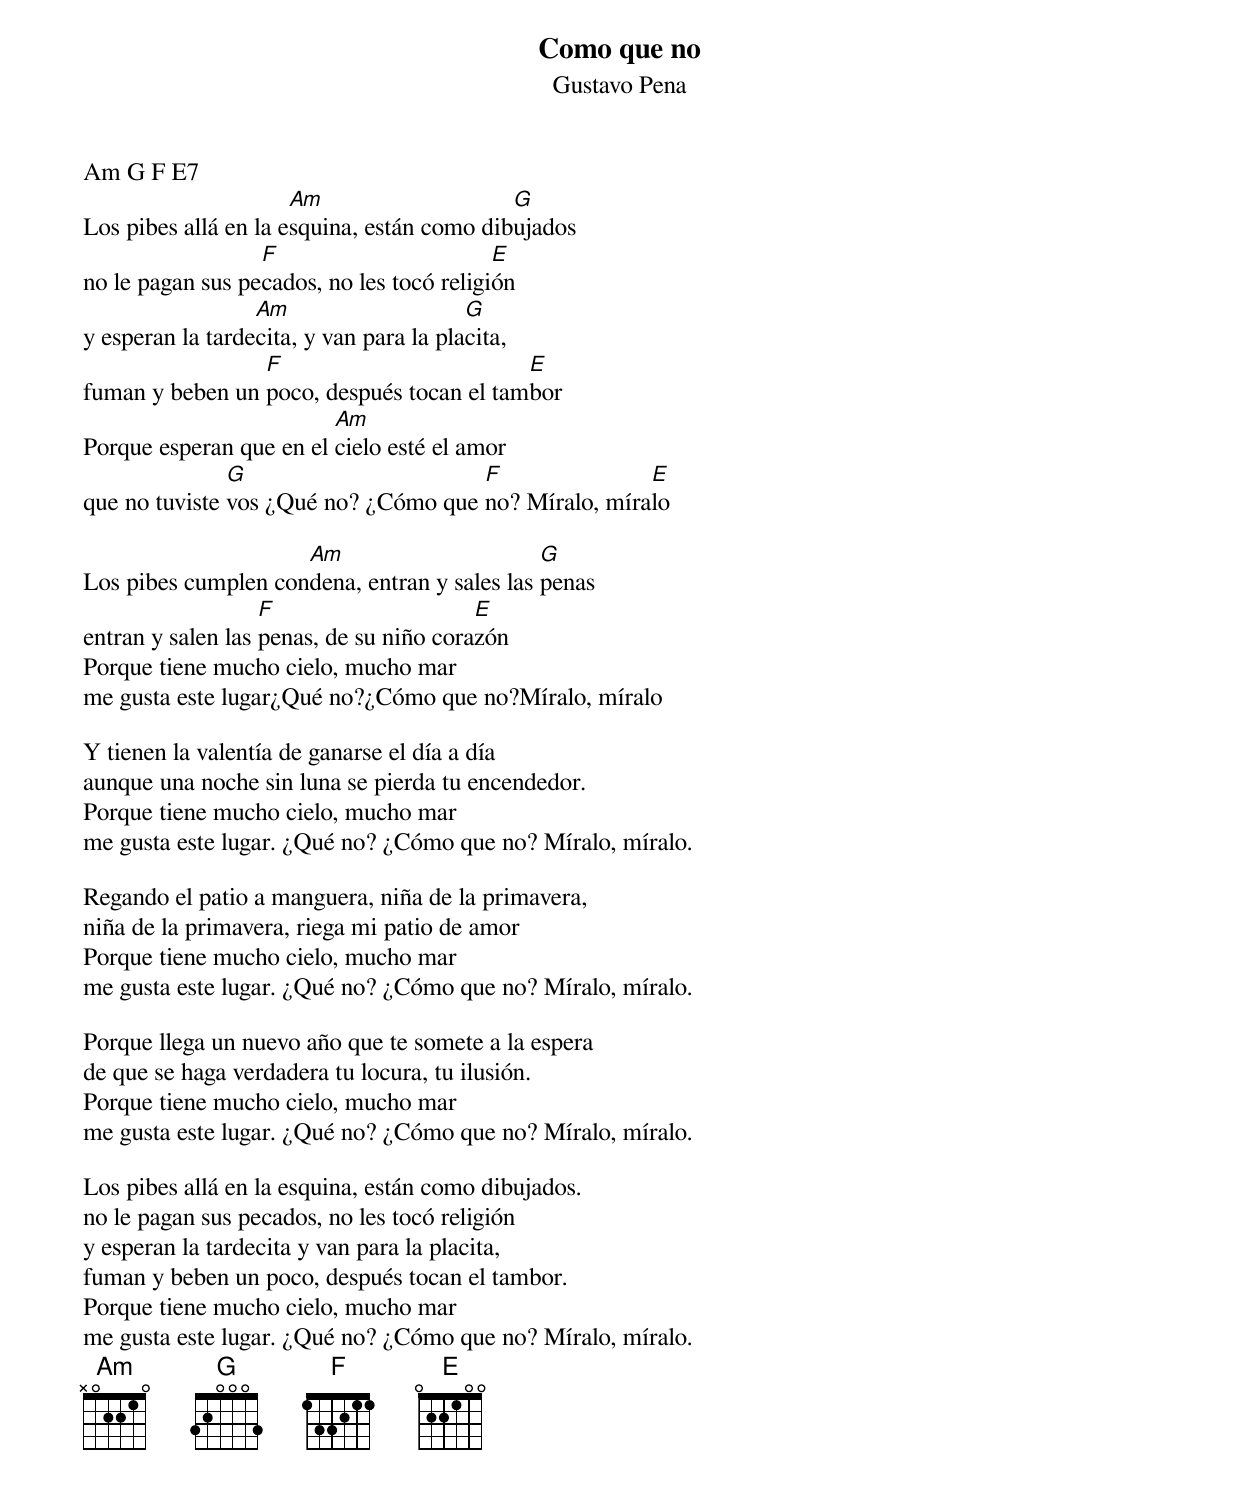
Como que no
Gustavo Pena

Am G F E7
                      Am                    G
Los pibes allá en la esquina, están como dibujados
                  F                        E
no le pagan sus pecados, no les tocó religión
                  Am                     G
y esperan la tardecita, y van para la placita,
                 F                         E
fuman y beben un poco, después tocan el tambor
                         Am
Porque esperan que en el cielo esté el amor
               G                      F               E
que no tuviste vos ¿Qué no? ¿Cómo que no? Míralo, míralo

                     Am                       G
Los pibes cumplen condena, entran y sales las penas
                   F                     E
entran y salen las penas, de su niño corazón
Porque tiene mucho cielo, mucho mar
me gusta este lugar¿Qué no?¿Cómo que no?Míralo, míralo

Y tienen la valentía de ganarse el día a día
aunque una noche sin luna se pierda tu encendedor.
Porque tiene mucho cielo, mucho mar
me gusta este lugar. ¿Qué no? ¿Cómo que no? Míralo, míralo.

Regando el patio a manguera, niña de la primavera,
niña de la primavera, riega mi patio de amor
Porque tiene mucho cielo, mucho mar
me gusta este lugar. ¿Qué no? ¿Cómo que no? Míralo, míralo.

Porque llega un nuevo año que te somete a la espera
de que se haga verdadera tu locura, tu ilusión.
Porque tiene mucho cielo, mucho mar
me gusta este lugar. ¿Qué no? ¿Cómo que no? Míralo, míralo.

Los pibes allá en la esquina, están como dibujados.
no le pagan sus pecados, no les tocó religión
y esperan la tardecita y van para la placita,
fuman y beben un poco, después tocan el tambor.
Porque tiene mucho cielo, mucho mar
me gusta este lugar. ¿Qué no? ¿Cómo que no? Míralo, míralo.
